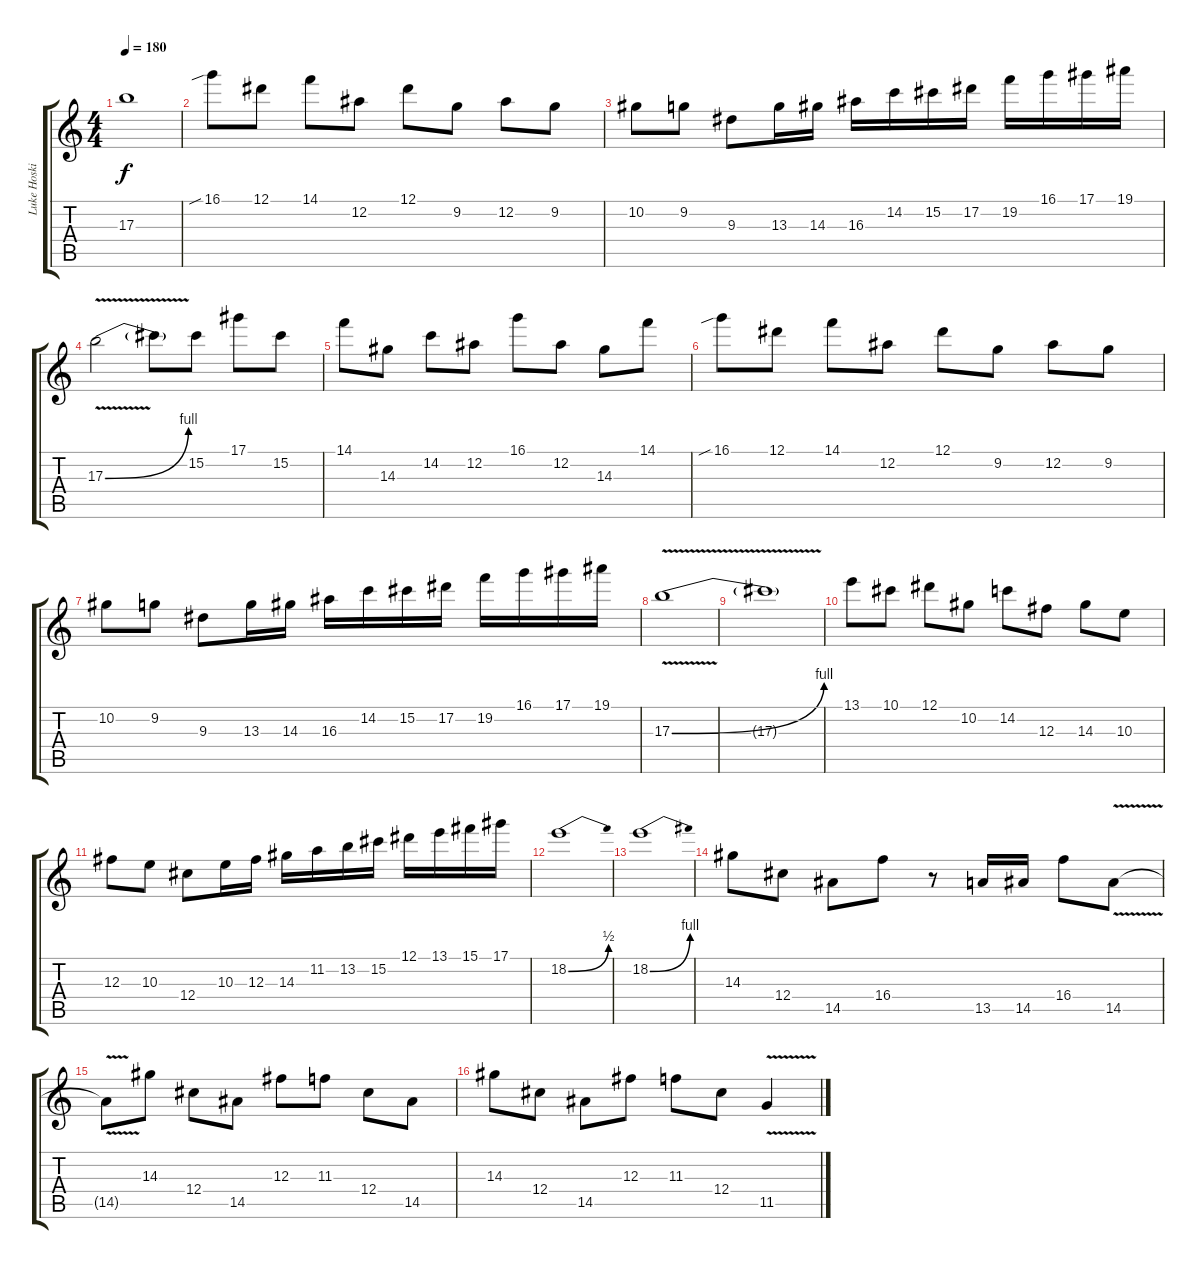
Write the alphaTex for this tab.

\track ("Luke Hoskin (Lead)" "Luke Hoski") {instrument overdrivenguitar}
\staff {score tabs}
\tuning (Eb4 Bb3 Gb3 Db3 Ab2 Eb2) {hide}
\ts (4 4)
\tempo 180
\clef g2
\ks c
17.3{t}.1{dy f} |
16.1{sib}.8 12.1.8 14.1.8 12.2.8 12.1.8 9.2.8 12.2.8 9.2.8 |
10.2.8 9.2.8 9.3.8 13.3.16 14.3.16 16.3.16 14.2.16 15.2.16 17.2.16 19.2.16 16.1.16 17.1.16 19.1.16 |
17.3{be (bend 0 0 60 4) v}.2 17.3{t}.8 15.2.8 17.1.8 15.2.8 |
14.1.8 14.3.8 14.2.8 12.2.8 16.1.8 12.2.8 14.3.8 14.1.8 |
16.1{sib}.8 12.1.8 14.1.8 12.2.8 12.1.8 9.2.8 12.2.8 9.2.8 |
10.2.8 9.2.8 9.3.8 13.3.16 14.3.16 16.3.16 14.2.16 15.2.16 17.2.16 19.2.16 16.1.16 17.1.16 19.1.16 |
17.3{be (bend 0 0 60 4) v}.1 |
17.3{t}.1 |
13.1.8 10.1.8 12.1.8 10.2.8 14.2.8 12.3.8 14.3.8 10.3.8 |
12.3.8 10.3.8 12.4.8 10.3.16 12.3.16 14.3.16 11.2.16 13.2.16 15.2.16 12.1.16 13.1.16 15.1.16 17.1.16 |
18.2{be (bend 0 0 60 2)}.1 |
18.2{be (bend 0 0 60 4)}.1 |
14.3.8 12.4.8 14.5.8 16.4.8 r.8 13.5.16 14.5.16 16.4.8 14.5{v}.8 |
14.5{t}.8 14.3.8 12.4.8 14.5.8 12.3.8 11.3.8 12.4.8 14.5.8 |
14.3.8 12.4.8 14.5.8 12.3.8 11.3.8 12.4.8 11.5{v}.4
